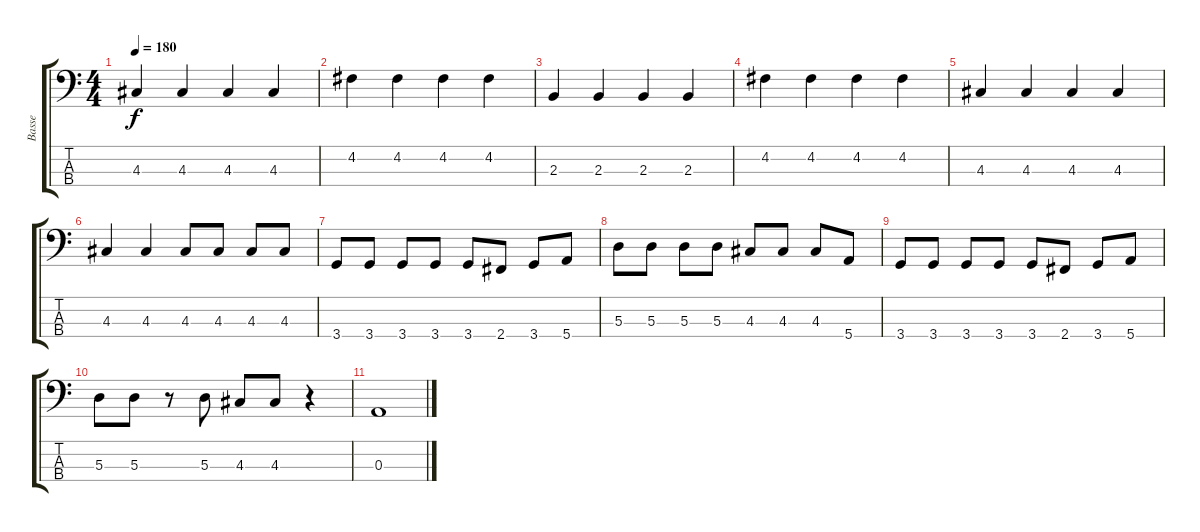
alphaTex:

\track ("Basse" "Basse") {instrument electricbassfinger}
\staff {score tabs}
\tuning (G2 D2 A1 E1) {hide}
\ts (4 4)
\tempo 180
\clef f4
\ks c
4.3.4{dy f} 4.3.4 4.3.4 4.3.4 |
4.2.4 4.2.4 4.2.4 4.2.4 |
2.3.4 2.3.4 2.3.4 2.3.4 |
4.2.4 4.2.4 4.2.4 4.2.4 |
4.3.4 4.3.4 4.3.4 4.3.4 |
4.3.4 4.3.4 4.3.8 4.3.8 4.3.8 4.3.8 |
3.4.8 3.4.8 3.4.8 3.4.8 3.4.8 2.4.8 3.4.8 5.4.8 |
5.3.8 5.3.8 5.3.8 5.3.8 4.3.8 4.3.8 4.3.8 5.4.8 |
3.4.8 3.4.8 3.4.8 3.4.8 3.4.8 2.4.8 3.4.8 5.4.8 |
5.3.8 5.3.8 r.8 5.3.8 4.3.8 4.3.8 r.4 |
0.3.1
